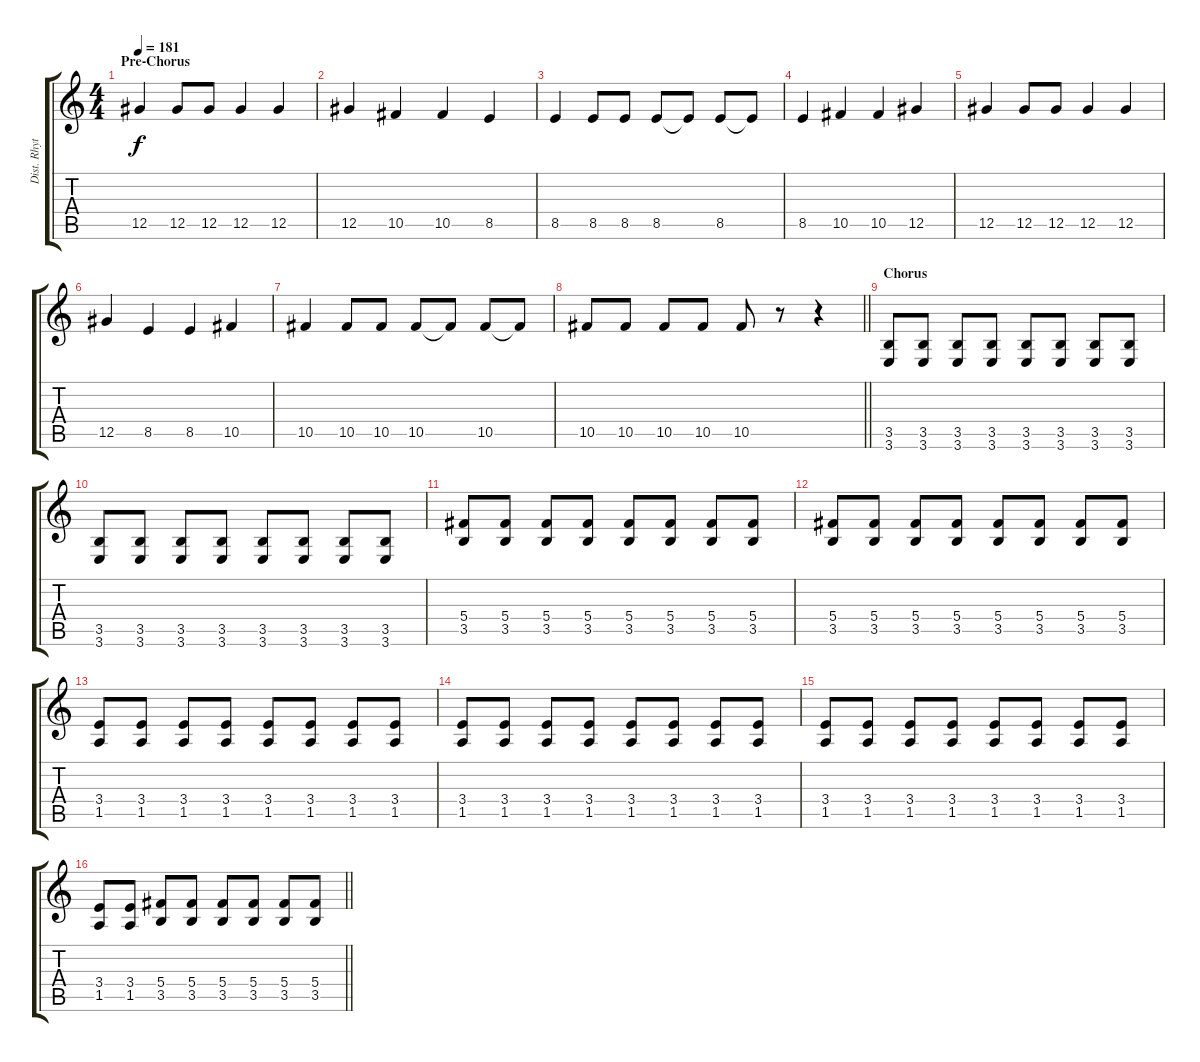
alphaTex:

\track ("Dist. Rhytm Guitar [R]" "Dist. Rhyt") {instrument distortionguitar}
\staff {score tabs}
\tuning (Eb4 Bb3 Gb3 Db3 Ab2 Db2) {hide}
\ts (4 4)
\section ("" "Pre-Chorus")
\tempo 181
\clef g2
\ks c
12.5.4{dy f} 12.5.8 12.5.8 12.5.4 12.5.4 |
12.5.4 10.5.4 10.5.4 8.5.4 |
8.5.4 8.5.8 8.5.8 8.5.8 8.5{t}.8 8.5.8 8.5{t}.8 |
8.5.4 10.5.4 10.5.4 12.5.4 |
12.5.4 12.5.8 12.5.8 12.5.4 12.5.4 |
12.5.4 8.5.4 8.5.4 10.5.4 |
10.5.4 10.5.8 10.5.8 10.5.8 10.5{t}.8 10.5.8 10.5{t}.8 |
\barLineRight lightlight
10.5.8 10.5.8 10.5.8 10.5.8 10.5.8 r.8 r.4 |
\section ("" "Chorus")
(3.5 3.6).8 (3.5 3.6).8 (3.5 3.6).8 (3.5 3.6).8 (3.5 3.6).8 (3.5 3.6).8 (3.5 3.6).8 (3.5 3.6).8 |
(3.5 3.6).8 (3.5 3.6).8 (3.5 3.6).8 (3.5 3.6).8 (3.5 3.6).8 (3.5 3.6).8 (3.5 3.6).8 (3.5 3.6).8 |
(5.4 3.5).8 (5.4 3.5).8 (5.4 3.5).8 (5.4 3.5).8 (5.4 3.5).8 (5.4 3.5).8 (5.4 3.5).8 (5.4 3.5).8 |
(5.4 3.5).8 (5.4 3.5).8 (5.4 3.5).8 (5.4 3.5).8 (5.4 3.5).8 (5.4 3.5).8 (5.4 3.5).8 (5.4 3.5).8 |
(3.4 1.5).8 (3.4 1.5).8 (3.4 1.5).8 (3.4 1.5).8 (3.4 1.5).8 (3.4 1.5).8 (3.4 1.5).8 (3.4 1.5).8 |
(3.4 1.5).8 (3.4 1.5).8 (3.4 1.5).8 (3.4 1.5).8 (3.4 1.5).8 (3.4 1.5).8 (3.4 1.5).8 (3.4 1.5).8 |
(3.4 1.5).8 (3.4 1.5).8 (3.4 1.5).8 (3.4 1.5).8 (3.4 1.5).8 (3.4 1.5).8 (3.4 1.5).8 (3.4 1.5).8 |
\barLineRight lightlight
(3.4 1.5).8 (3.4 1.5).8 (5.4 3.5).8 (5.4 3.5).8 (5.4 3.5).8 (5.4 3.5).8 (5.4 3.5).8 (5.4 3.5).8
